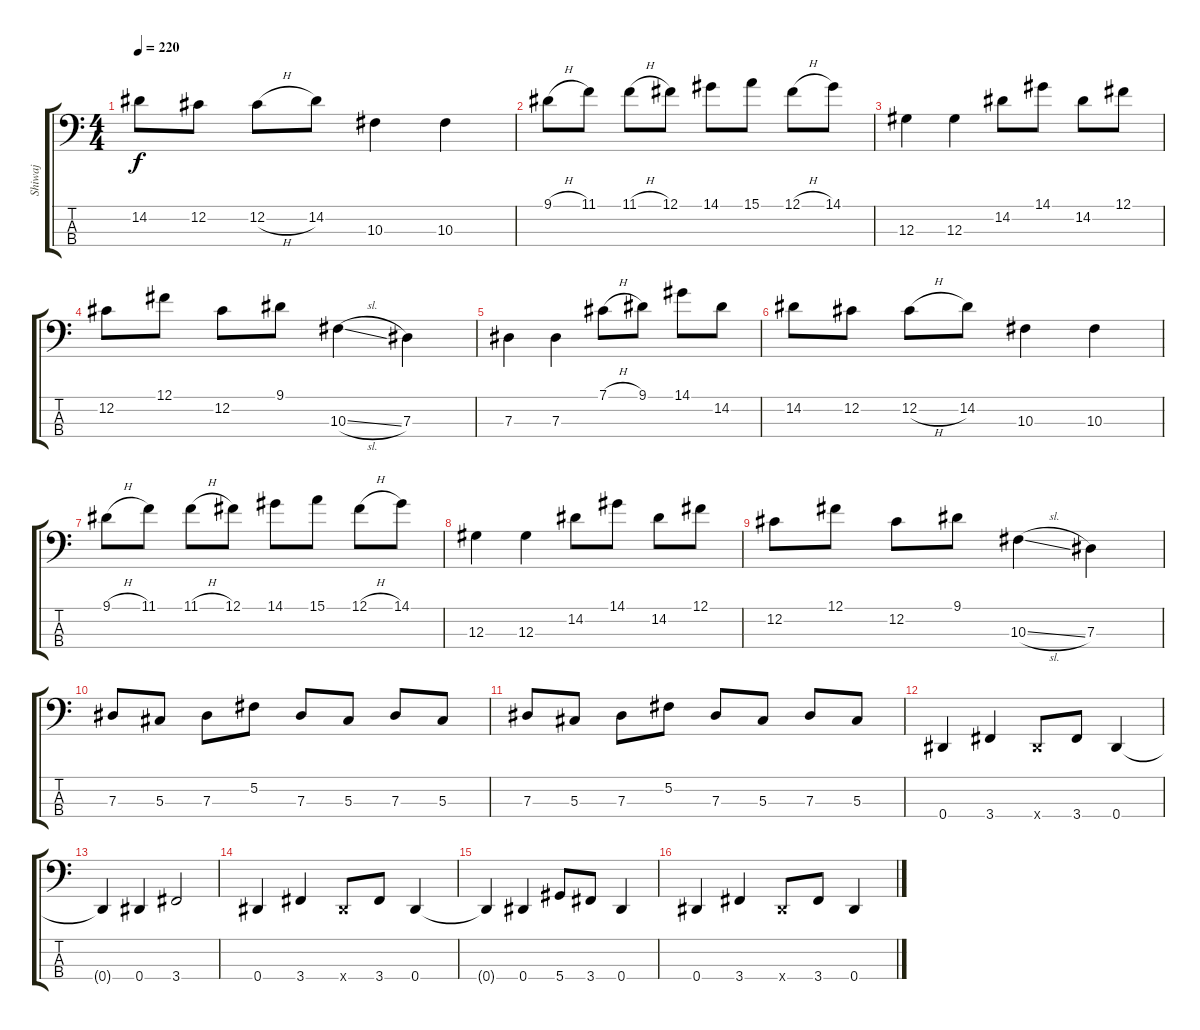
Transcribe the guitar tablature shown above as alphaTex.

\track ("Shiwaj" "Shiwaj") {instrument electricbasspick}
\staff {score tabs}
\tuning (Gb2 Db2 Ab1 Eb1) {hide}
\ts (4 4)
\tempo 220
\clef f4
\ks c
14.2.8{dy f} 12.2.8 12.2{h}.8 14.2.8 10.3.4 10.3.4 |
9.1{h}.8 11.1.8 11.1{h}.8 12.1.8 14.1.8 15.1.8 12.1{h}.8 14.1.8 |
12.3.4 12.3.4 14.2.8 14.1.8 14.2.8 12.1.8 |
12.2.8 12.1.8 12.2.8 9.1.8 10.3{sl}.4 7.3.4 |
7.3.4 7.3.4 7.1{h}.8 9.1.8 14.1.8 14.2.8 |
14.2.8 12.2.8 12.2{h}.8 14.2.8 10.3.4 10.3.4 |
9.1{h}.8 11.1.8 11.1{h}.8 12.1.8 14.1.8 15.1.8 12.1{h}.8 14.1.8 |
12.3.4 12.3.4 14.2.8 14.1.8 14.2.8 12.1.8 |
12.2.8 12.1.8 12.2.8 9.1.8 10.3{sl}.4 7.3.4 |
7.3.8 5.3.8 7.3.8 5.2.8 7.3.8 5.3.8 7.3.8 5.3.8 |
7.3.8 5.3.8 7.3.8 5.2.8 7.3.8 5.3.8 7.3.8 5.3.8 |
0.4.4 3.4.4 0.4{x}.8 3.4.8 0.4.4 |
0.4{t}.4 0.4.4 3.4.2 |
0.4.4 3.4.4 0.4{x}.8 3.4.8 0.4.4 |
0.4{t}.4 0.4.4 5.4.8 3.4.8 0.4.4 |
0.4.4 3.4.4 0.4{x}.8 3.4.8 0.4.4
